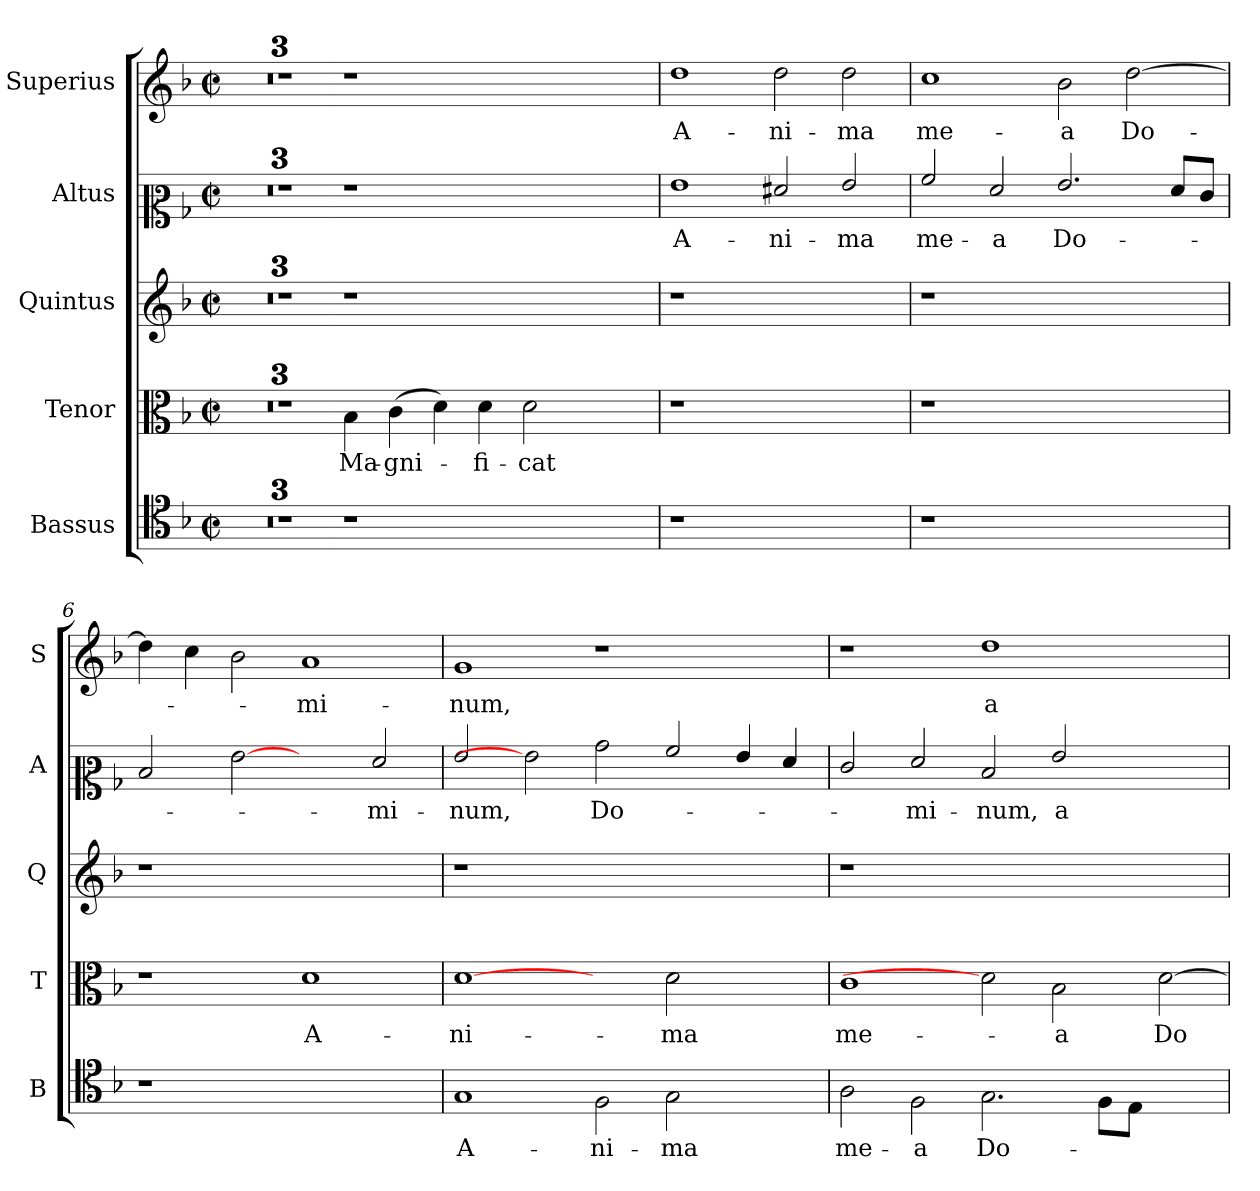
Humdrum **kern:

**kern	**text	**kern	**text	**kern	**kern	**text	**kern	**text
*part5	*part5	*part4	*part4	*part3	*part2	*part2	*part1	*part1
*staff5	*staff5	*staff4	*staff4	*staff3	*staff2	*staff2	*staff1	*staff1
*I"Bassus	*	*I"Tenor	*	*I"Quintus	*I"Altus	*	*I"Superius	*
*I'B	*	*I'T	*	*I'Q	*I'A	*	*I'S	*
*clefC4	*	*clefC3	*	*clefG2	*clefC2	*	*clefG2	*
*k[b-]	*	*k[b-]	*	*k[b-]	*k[b-]	*	*k[b-]	*
*F:	*	*F:	*	*F:	*F:	*	*F:	*
*M2/2	*	*M2/2	*	*M2/2	*M2/2	*	*M2/2	*
*met(c|)	*	*met(c|)	*	*met(c|)	*met(c|)	*	*met(c|)	*
=1	=1	=1	=1	=1	=1	=1	=1	=1
1ryy	.	1ryy	.	1r	1ryy	.	1ryy	.
=2	=2	=2	=2	=2	=2	=2	=2	=2
1r	.	1r	.	1r	1r	.	1r	.
=3	=3	=3	=3	=3	=3	=3	=3	=3
*clefF4	*	*clefGv2	*	*	*clefG2	*	*	*
1ryy	.	1ryy	.	1r	1ryy	.	1ryy	.
=3X1-	=3X1-	=3X1-	=3X1-	=3X1-	=3X1-	=3X1-	=3X1-	=3X1-
!	!	!LO:N:head=solid	!LO:LY:b	!	!	!	!	!
1r	.	4B-\	Ma-	1r	1r	.	1r	.
!	!	!LO:N:head=solid	!LO:LY:b	!	!	!	!	!
.	.	(>4c\	-gni-	.	.	.	.	.
!	!	!LO:N:head=solid	!	!	!	!	!	!
.	.	4d\)	.	.	.	.	.	.
!	!	!LO:N:head=solid	!LO:LY:b	!	!	!	!	!
.	.	4d\	-fi-	.	.	.	.	.
!	!	!LO:N:head=open	!LO:LY:b	!	!	!	!	!
1ryy	.	2d\	-cat	1ryy	1ryy	.	1ryy	.
.	.	2ryy	.	.	.	.	.	.
=4	=4	=4	=4	=4	=4	=4	=4	=4
!	!	!	!	!	!	!LO:LY:b	!	!LO:LY:b
1r	.	1r	.	1r	1g	A-	1dd	A-
!	!	!	!	!	!	!LO:LY:b	!	!LO:LY:b
1ryy	.	1ryy	.	1ryy	2f#X/	-ni-	2dd\	-ni-
!	!	!	!	!	!	!LO:LY:b	!	!LO:LY:b
.	.	.	.	.	2g/	-ma	2dd\	-ma
=5	=5	=5	=5	=5	=5	=5	=5	=5
!	!	!	!	!	!	!LO:LY:b	!	!LO:LY:b
1r	.	1r	.	1r	2a/	me-	1cc	me-
!	!	!	!	!	!	!LO:LY:b	!	!
.	.	.	.	.	2f/	-a	.	.
!	!	!	!	!	!	!LO:LY:b	!	!LO:LY:b
1ryy	.	1ryy	.	1ryy	2.g/	Do-	2b-\	-a
!	!	!	!	!	!	!	!	!LO:LY:b
.	.	.	.	.	.	.	[2dd\	Do-
.	.	.	.	.	8f/L	.	.	.
.	.	.	.	.	8e/J	.	.	.
!!LO:LB:g=z
=6	=6	=6	=6	=6	=6	=6	=6	=6
1r	.	1r	.	1r	2d/	.	4dd\]	.
.	.	.	.	.	.	.	4cc\	.
.	.	.	.	.	[2g	.	2b-\	.
!	!	!	!LO:LY:b	!	!	!	!	!LO:LY:b
1ryy	.	1d	A-	1ryy	2ryy	.	1a	-mi-
!	!	!	!	!	!	!LO:LY:b	!	!
.	.	.	.	.	2f/	-mi-	.	.
=7	=7	=7	=7	=7	=7	=7	=7	=7
!	!LO:LY:b	!	!LO:LY:b	!	!	!LO:LY:b	!	!LO:LY:b
1G	A-	[1d	-ni-	1r	2g/	-num,	1g	-num,
.	.	.	.	.	2g]	.	.	.
!	!LO:LY:b	!	!	!	!	!LO:LY:b	!	!
2F\	-ni-	2ryy	.	1.ryy	2b-\	Do-	1r	.
!	!LO:LY:b	!	!LO:LY:b	!	!	!	!	!
2G\	-ma	2d\	-ma	.	2a/	.	.	.
2ryy	.	2ryy	.	.	4g/	.	2ryy	.
.	.	.	.	.	4f/	.	.	.
=8	=8	=8	=8	=8	=8	=8	=8	=8
!	!LO:LY:b	!	!LO:LY:b	!	!	!	!	!
2A\	me-	1c	me-	1r	2e/	.	1r	.
!	!LO:LY:b	!	!	!	!	!LO:LY:b	!	!
2F\	-a	.	.	.	2f/	-mi-	.	.
!	!LO:LY:b	!	!	!	!	!LO:LY:b	!	!LO:LY:b
2.G\	Do-	2d]	.	1.ryy	2d/	-num,	1dd	a-
!	!	!	!LO:LY:b	!	!	!LO:LY:b	!	!
.	.	2B-\	-a	.	2g/	a-	.	.
8F\L	.	.	.	.	.	.	.	.
8E\J	.	.	.	.	.	.	.	.
!	!	!	!LO:LY:b	!	!	!	!	!
2ryy	.	[2d\	Do-	.	2ryy	.	2ryy	.
=	=	=	=	=	=	=	=	=
*-	*-	*-	*-	*-	*-	*-	*-	*-
